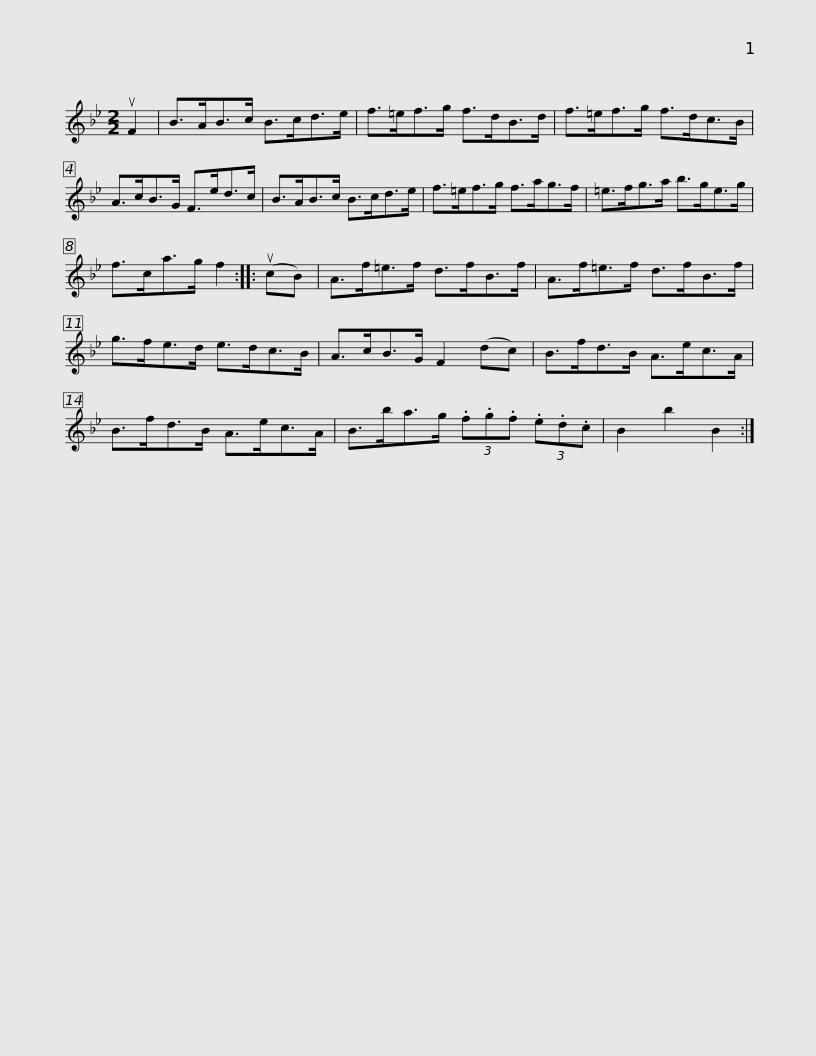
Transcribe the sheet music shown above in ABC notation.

X:1
L:1/8
M:2/2
I:linebreak $
K:Bb
V:1 treble
V:1
 uF2 | B>AB>c B>cd>e | f>=ef>g f>dB>d | f>=ef>g f>dc>B | A>cB>G F>ed>c |$ %5
 B>AB>c B>cd>e | f>=ef>g f>ag>f | =e>fg>a b>ge>g | f>ca>g f2 :: (ucB) |$ %10
 A>f=e>f d>fB>f | A>f=e>f d>fB>f | g>fe>d e>dc>B | A>cB>G F2 (dc) |$ B>fd>B A>ec>A | %15
 B>fd>B A>ec>A | B>ba>g (3.f.g.f (3.e.d.c | B2 b2 B2 :| %18
